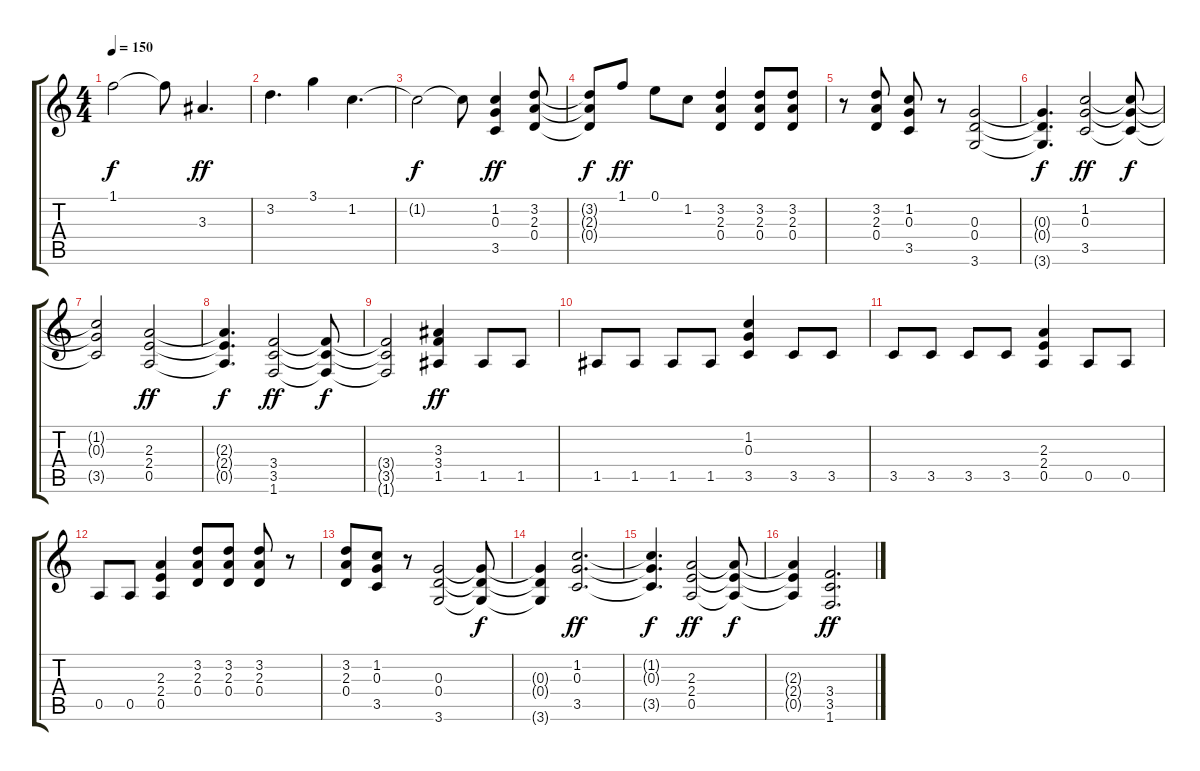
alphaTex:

\track "" {instrument acousticguitarnylon}
\staff {score tabs}
\tuning (E4 B3 G3 D3 A2 E2) {hide}
\ts (4 4)
\tempo 150
\clef g2
\ks c
1.1{t}.2{dy f} 1.1{t}.8 3.3.4{d dy ff} |
3.2.4{d} 3.1.4 1.2.4{d} |
1.2{t}.2{dy f} 1.2{t}.8 (1.2 0.3 3.5).4{dy ff} (3.2 2.3 0.4).8 |
(3.2{t} 2.3{t} 0.4{t}).8{dy f} 1.1.8{dy ff} 0.1.8 1.2.8 (3.2 2.3 0.4).4 (3.2 2.3 0.4).8 (3.2 2.3 0.4).8 |
r.8 (3.2 2.3 0.4).8 (1.2 0.3 3.5).8 r.8 (0.3 0.4 3.6).2 |
(0.3{t} 0.4{t} 3.6{t}).4{d dy f} (1.2 0.3 3.5).2{dy ff} (1.2{t} 0.3{t} 3.5{t}).8{dy f} |
(1.2{t} 0.3{t} 3.5{t}).2 (2.3 2.4 0.5).2{dy ff} |
(2.3{t} 2.4{t} 0.5{t}).4{d dy f} (3.4 3.5 1.6).2{dy ff} (3.4{t} 3.5{t} 1.6{t}).8{dy f} |
(3.4{t} 3.5{t} 1.6{t}).2 (3.3 3.4 1.5).4{dy ff} 1.5.8 1.5.8 |
1.5.8 1.5.8 1.5.8 1.5.8 (1.2 0.3 3.5).4 3.5.8 3.5.8 |
3.5.8 3.5.8 3.5.8 3.5.8 (2.3 2.4 0.5).4 0.5.8 0.5.8 |
0.5.8 0.5.8 (2.3 2.4 0.5).4 (3.2 2.3 0.4).8 (3.2 2.3 0.4).8 (3.2 2.3 0.4).8 r.8 |
(3.2 2.3 0.4).8 (1.2 0.3 3.5).8 r.8 (0.3 0.4 3.6).2 (0.3{t} 0.4{t} 3.6{t}).8{dy f} |
(0.3{t} 0.4{t} 3.6{t}).4 (1.2 0.3 3.5).2{d dy ff} |
(1.2{t} 0.3{t} 3.5{t}).4{d dy f} (2.3 2.4 0.5).2{dy ff} (2.3{t} 2.4{t} 0.5{t}).8{dy f} |
(2.3{t} 2.4{t} 0.5{t}).4 (3.4 3.5 1.6).2{d dy ff}
